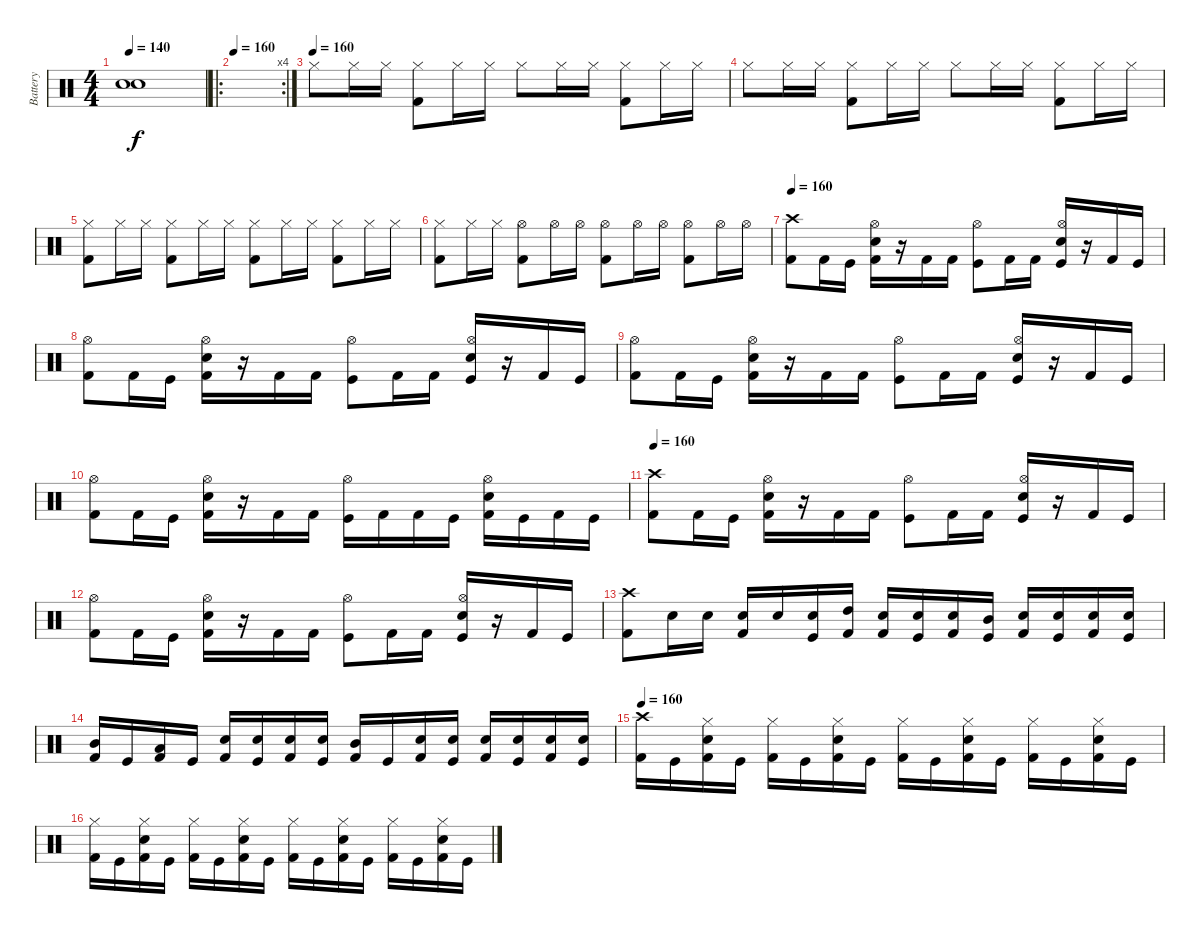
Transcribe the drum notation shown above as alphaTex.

\track ("Battery" "Battery") {instrument percussion}
\staff {score}
\articulation defaults
\ts (4 4)
\tempo 140
\clef neutral
\ks c
("Snare (hit)"{t} "Snare (hit)"{t}).1{dy f} |
\ro
\rc 4
\tempo 160
|
\tempo (160)
"Hi-Hat (closed)".8 "Hi-Hat (closed)".16 "Hi-Hat (closed)".16 ("Hi-Hat (closed)" "Kick (hit) 2").8 "Hi-Hat (closed)".16 "Hi-Hat (closed)".16 "Hi-Hat (closed)".8 "Hi-Hat (closed)".16 "Hi-Hat (closed)".16 ("Hi-Hat (closed)" "Kick (hit) 2").8 "Hi-Hat (closed)".16 "Hi-Hat (closed)".16 |
"Hi-Hat (closed)".8 "Hi-Hat (closed)".16 "Hi-Hat (closed)".16 ("Hi-Hat (closed)" "Kick (hit) 2").8 "Hi-Hat (closed)".16 "Hi-Hat (closed)".16 "Hi-Hat (closed)".8 "Hi-Hat (closed)".16 "Hi-Hat (closed)".16 ("Hi-Hat (closed)" "Kick (hit) 2").8 "Hi-Hat (closed)".16 "Hi-Hat (closed)".16 |
("Hi-Hat (closed)" "Kick (hit) 2").8 "Hi-Hat (closed)".16 "Hi-Hat (closed)".16 ("Hi-Hat (closed)" "Kick (hit) 2").8 "Hi-Hat (closed)".16 "Hi-Hat (closed)".16 ("Hi-Hat (closed)" "Kick (hit) 2").8 "Hi-Hat (closed)".16 "Hi-Hat (closed)".16 ("Hi-Hat (closed)" "Kick (hit) 2").8 "Hi-Hat (closed)".16 "Hi-Hat (closed)".16 |
("Hi-Hat (closed)" "Kick (hit) 2").8 "Hi-Hat (closed)".16 "Hi-Hat (closed)".16 ("Hi-Hat (open)" "Kick (hit) 2").8 "Hi-Hat (open)".16 "Hi-Hat (open)".16 ("Hi-Hat (open)" "Kick (hit) 2").8 "Hi-Hat (open)".16 "Hi-Hat (open)".16 ("Hi-Hat (open)" "Kick (hit) 2").8 "Hi-Hat (open)".16 "Hi-Hat (open)".16 |
\tempo 160
("Crash high (hit)" "Kick (hit) 2").8 "Kick (hit) 2".16 "Kick (hit)".16 ("Hi-Hat (open)" "Snare (hit) 2" "Kick (hit) 2").16 r.16 "Kick (hit) 2".16 "Kick (hit) 2".16 ("Hi-Hat (open)" "Kick (hit)").8 "Kick (hit) 2".16 "Kick (hit) 2".16 ("Hi-Hat (open)" "Snare (hit) 2" "Kick (hit)").16 r.16 "Kick (hit) 2".16 "Kick (hit)".16 |
("Hi-Hat (open)" "Kick (hit) 2").8 "Kick (hit) 2".16 "Kick (hit)".16 ("Hi-Hat (open)" "Snare (hit) 2" "Kick (hit) 2").16 r.16 "Kick (hit) 2".16 "Kick (hit) 2".16 ("Hi-Hat (open)" "Kick (hit)").8 "Kick (hit) 2".16 "Kick (hit) 2".16 ("Hi-Hat (open)" "Snare (hit) 2" "Kick (hit)").16 r.16 "Kick (hit) 2".16 "Kick (hit)".16 |
("Hi-Hat (open)" "Kick (hit) 2").8 "Kick (hit) 2".16 "Kick (hit)".16 ("Hi-Hat (open)" "Snare (hit) 2" "Kick (hit) 2").16 r.16 "Kick (hit) 2".16 "Kick (hit) 2".16 ("Hi-Hat (open)" "Kick (hit)").8 "Kick (hit) 2".16 "Kick (hit) 2".16 ("Hi-Hat (open)" "Snare (hit) 2" "Kick (hit)").16 r.16 "Kick (hit) 2".16 "Kick (hit)".16 |
("Hi-Hat (open)" "Kick (hit) 2").8 "Kick (hit) 2".16 "Kick (hit)".16 ("Hi-Hat (open)" "Snare (hit) 2" "Kick (hit) 2").16 r.16 "Kick (hit) 2".16 "Kick (hit) 2".16 ("Hi-Hat (open)" "Kick (hit)").16 "Kick (hit) 2".16 "Kick (hit) 2".16 "Kick (hit)".16 ("Hi-Hat (open)" "Snare (hit) 2" "Kick (hit) 2").16 "Kick (hit)".16 "Kick (hit) 2".16 "Kick (hit)".16 |
\tempo 160
("Crash high (hit)" "Kick (hit) 2").8 "Kick (hit) 2".16 "Kick (hit)".16 ("Hi-Hat (open)" "Snare (hit) 2" "Kick (hit) 2").16 r.16 "Kick (hit) 2".16 "Kick (hit) 2".16 ("Hi-Hat (open)" "Kick (hit)").8 "Kick (hit) 2".16 "Kick (hit) 2".16 ("Hi-Hat (open)" "Snare (hit) 2" "Kick (hit)").16 r.16 "Kick (hit) 2".16 "Kick (hit)".16 |
("Hi-Hat (open)" "Kick (hit) 2").8 "Kick (hit) 2".16 "Kick (hit)".16 ("Hi-Hat (open)" "Snare (hit) 2" "Kick (hit) 2").16 r.16 "Kick (hit) 2".16 "Kick (hit) 2".16 ("Hi-Hat (open)" "Kick (hit)").8 "Kick (hit) 2".16 "Kick (hit) 2".16 ("Hi-Hat (open)" "Snare (hit) 2" "Kick (hit)").16 r.16 "Kick (hit) 2".16 "Kick (hit)".16 |
("Crash high (hit)" "Kick (hit) 2").8 "Snare (hit) 2".16 "Snare (hit) 2".16 ("Snare (hit) 2" "Kick (hit) 2").16 "Snare (hit) 2".16 ("Snare (hit) 2" "Kick (hit)").16 ("High Tom (hit)" "Kick (hit) 2").16 ("Snare (hit) 2" "Kick (hit) 2").16 ("Snare (hit) 2" "Kick (hit)").16 ("Snare (hit) 2" "Kick (hit) 2").16 ("Mid Tom (hit)" "Kick (hit)").16 ("Snare (hit) 2" "Kick (hit) 2").16 ("Snare (hit) 2" "Kick (hit)").16 ("Snare (hit) 2" "Kick (hit) 2").16 ("Snare (hit) 2" "Kick (hit)").16 |
("Mid Tom (hit)" "Kick (hit) 2").16 "Kick (hit)".16 ("Low Tom (hit)" "Kick (hit) 2").16 "Kick (hit)".16 ("Snare (hit) 2" "Kick (hit) 2").16 ("Snare (hit) 2" "Kick (hit)").16 ("Snare (hit) 2" "Kick (hit) 2").16 ("Snare (hit) 2" "Kick (hit)").16 ("Mid Tom (hit)" "Kick (hit) 2").16 "Kick (hit)".16 ("Snare (hit) 2" "Kick (hit) 2").16 ("Snare (hit) 2" "Kick (hit)").16 ("Snare (hit) 2" "Kick (hit) 2").16 ("Snare (hit) 2" "Kick (hit)").16 ("Snare (hit) 2" "Kick (hit) 2").16 ("Snare (hit) 2" "Kick (hit)").16 |
\tempo 160
("Crash high (hit)" "Kick (hit) 2").16 "Kick (hit)".16 ("Hi-Hat (closed)" "Snare (hit) 2" "Kick (hit) 2").16 "Kick (hit)".16 ("Hi-Hat (closed)" "Kick (hit) 2").16 "Kick (hit)".16 ("Hi-Hat (closed)" "Snare (hit) 2" "Kick (hit) 2").16 "Kick (hit)".16 ("Hi-Hat (closed)" "Kick (hit) 2").16 "Kick (hit)".16 ("Hi-Hat (closed)" "Snare (hit) 2" "Kick (hit) 2").16 "Kick (hit)".16 ("Hi-Hat (closed)" "Kick (hit) 2").16 "Kick (hit)".16 ("Hi-Hat (closed)" "Snare (hit) 2" "Kick (hit) 2").16 "Kick (hit)".16 |
("Hi-Hat (closed)" "Kick (hit) 2").16 "Kick (hit)".16 ("Hi-Hat (closed)" "Snare (hit) 2" "Kick (hit) 2").16 "Kick (hit)".16 ("Hi-Hat (closed)" "Kick (hit) 2").16 "Kick (hit)".16 ("Hi-Hat (closed)" "Snare (hit) 2" "Kick (hit) 2").16 "Kick (hit)".16 ("Hi-Hat (closed)" "Kick (hit) 2").16 "Kick (hit)".16 ("Hi-Hat (closed)" "Snare (hit) 2" "Kick (hit) 2").16 "Kick (hit)".16 ("Hi-Hat (closed)" "Kick (hit) 2").16 "Kick (hit)".16 ("Hi-Hat (closed)" "Snare (hit) 2" "Kick (hit) 2").16 "Kick (hit)".16
